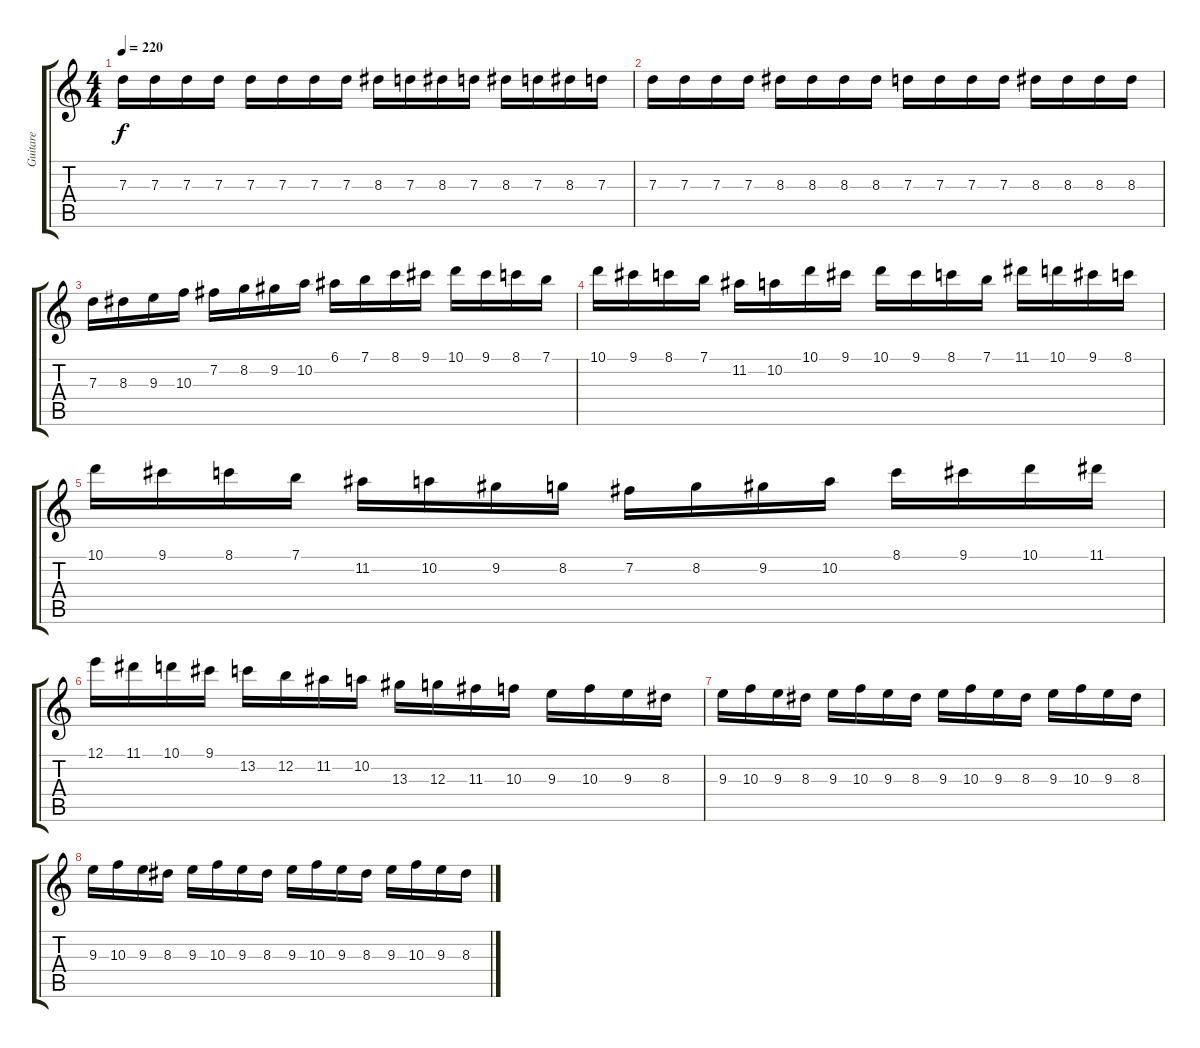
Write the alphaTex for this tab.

\track ("Guitare" "Guitare") {instrument overdrivenguitar}
\staff {score tabs}
\tuning (E4 B3 G3 D3 A2 E2) {hide}
\ts (4 4)
\tempo 220
\clef g2
\ks c
7.3.16{dy f} 7.3.16 7.3.16 7.3.16 7.3.16 7.3.16 7.3.16 7.3.16 8.3.16 7.3.16 8.3.16 7.3.16 8.3.16 7.3.16 8.3.16 7.3.16 |
7.3.16 7.3.16 7.3.16 7.3.16 8.3.16 8.3.16 8.3.16 8.3.16 7.3.16 7.3.16 7.3.16 7.3.16 8.3.16 8.3.16 8.3.16 8.3.16 |
7.3.16 8.3.16 9.3.16 10.3.16 7.2.16 8.2.16 9.2.16 10.2.16 6.1.16 7.1.16 8.1.16 9.1.16 10.1.16 9.1.16 8.1.16 7.1.16 |
10.1.16 9.1.16 8.1.16 7.1.16 11.2.16 10.2.16 10.1.16 9.1.16 10.1.16 9.1.16 8.1.16 7.1.16 11.1.16 10.1.16 9.1.16 8.1.16 |
10.1.16 9.1.16 8.1.16 7.1.16 11.2.16 10.2.16 9.2.16 8.2.16 7.2.16 8.2.16 9.2.16 10.2.16 8.1.16 9.1.16 10.1.16 11.1.16 |
12.1.16 11.1.16 10.1.16 9.1.16 13.2.16 12.2.16 11.2.16 10.2.16 13.3.16 12.3.16 11.3.16 10.3.16 9.3.16 10.3.16 9.3.16 8.3.16 |
9.3.16 10.3.16 9.3.16 8.3.16 9.3.16 10.3.16 9.3.16 8.3.16 9.3.16 10.3.16 9.3.16 8.3.16 9.3.16 10.3.16 9.3.16 8.3.16 |
9.3.16 10.3.16 9.3.16 8.3.16 9.3.16 10.3.16 9.3.16 8.3.16 9.3.16 10.3.16 9.3.16 8.3.16 9.3.16 10.3.16 9.3.16 8.3.16
